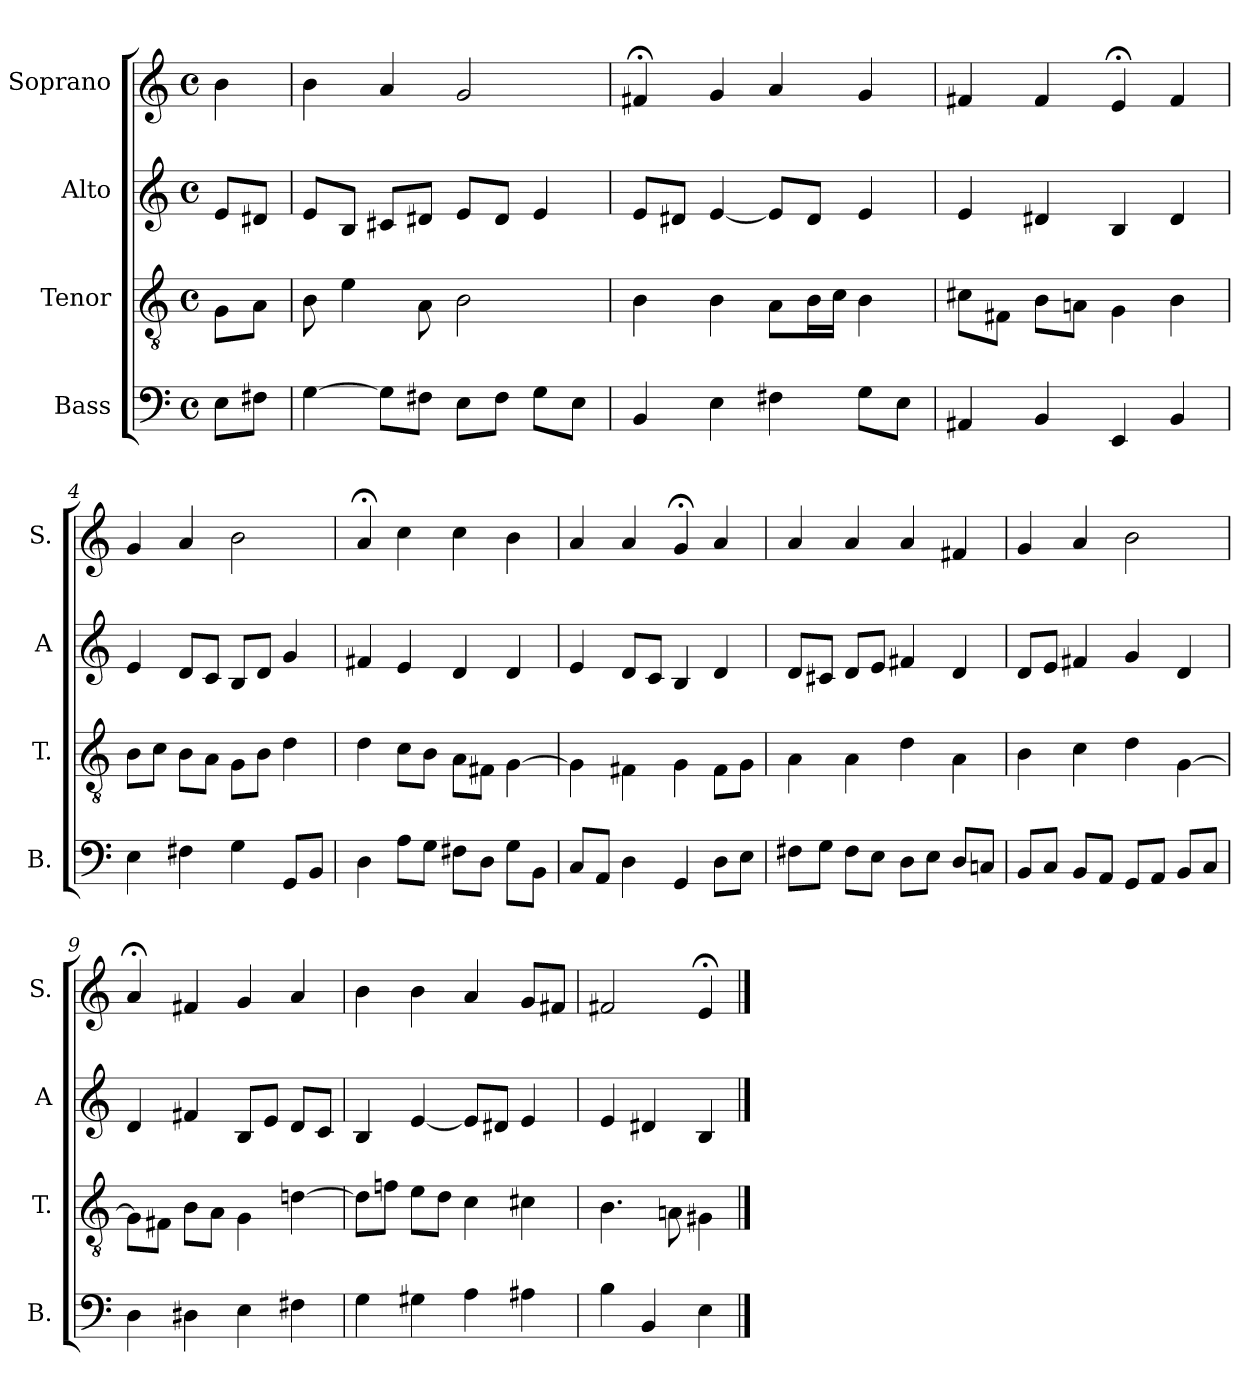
**kern	**kern	**kern	**kern
*part4	*part3	*part2	*part1
*staff4	*staff3	*staff2	*staff1
*I"Bass	*I"Tenor	*I"Alto	*I"Soprano
*I'B.	*I'T.	*I'A	*I'S.
*clefF4	*clefGv2	*clefG2	*clefG2
*M4/4	*M4/4	*M4/4	*M4/4
*met(c)	*met(c)	*met(c)	*met(c)
=	=	=	=
8E\L	8G\L	8e/L	4b\
8F#\J	8A\J	8d#/J	.
=1	=1	=1	=1
[4G\	8B\	8e/L	4b\
.	4e\	8B/J	.
8G\L]	.	8c#/L	4a/
8F#\J	8A\	8d#/J	.
8E\L	2B\	8e/L	2g/
8F#\J	.	8d#/J	.
8G\L	.	4e/	.
8E\J	.	.	.
=2	=2	=2	=2
4BB/	4B\	8e/L	4f#;</
.	.	8d#/J	.
4E\	4B\	[4e/	4g/
4F#\	8A\L	8e/L]	4a/
.	16B\L	8d#/J	.
.	16c\JJ	.	.
8G\L	4B\	4e/	4g/
8E\J	.	.	.
=3	=3	=3	=3
4AA#/	8c#\L	4e/	4f#/
.	8F#\J	.	.
4BB/	8B\L	4d#/	4f#/
.	8An\J	.	.
4EE/	4G\	4B/	4e;</
4BB/	4B\	4d#/	4f#/
!!LO:LB:g=z
=4	=4	=4	=4
4E\	8B\L	4e/	4g/
.	8c\J	.	.
4F#\	8B\L	8d/L	4a/
.	8A\J	8c/J	.
4G\	8G\L	8B/L	2b\
.	8B\J	8d/J	.
8GG/L	4d\	4g/	.
8BB/J	.	.	.
=5	=5	=5	=5
4D\	4d\	4f#/	4a;</
8A\L	8c\L	4e/	4cc\
8G\J	8B\J	.	.
8F#\L	8A\L	4d/	4cc\
8D\J	8F#\J	.	.
8G\L	[4G\	4d/	4b\
8BB\J	.	.	.
=6	=6	=6	=6
8C/L	4G\]	4e/	4a/
8AA/J	.	.	.
4D\	4F#\	8d/L	4a/
.	.	8c/J	.
4GG/	4G\	4B/	4g;</
8D\L	8F#\L	4d/	4a/
8E\J	8G\J	.	.
=7	=7	=7	=7
8F#\L	4A\	8d/L	4a/
8G\J	.	8c#/J	.
8F#\L	4A\	8d/L	4a/
8E\J	.	8e/J	.
8D\L	4d\	4f#/	4a/
8E\J	.	.	.
8D/L	4A\	4d/	4f#/
8Cn/J	.	.	.
!!LO:LB:g=z
=8	=8	=8	=8
8BB/L	4B\	8d/L	4g/
8C/J	.	8e/J	.
8BB/L	4c\	4f#/	4a/
8AA/J	.	.	.
8GG/L	4d\	4g/	2b\
8AA/J	.	.	.
8BB/L	[4G\	4d/	.
8C/J	.	.	.
=9	=9	=9	=9
4D\	8G\L]	4d/	4a;</
.	8F#\J	.	.
4D#\	8B\L	4f#/	4f#/
.	8A\J	.	.
4E\	4G\	8B/L	4g/
.	.	8e/J	.
4F#\	[4dn\	8d/L	4a/
.	.	8c/J	.
=10	=10	=10	=10
4G\	8d\L]	4B/	4b\
.	8fn\J	.	.
4G#\	8e\L	[4e/	4b\
.	8d\J	.	.
4A\	4c\	8e/L]	4a/
.	.	8d#/J	.
4A#\	4c#\	4e/	8g/L
.	.	.	8f#/J
=11	=11	=11	=11
4B\	4.B\	4e/	2f#/
4BB/	.	4d#/	.
.	8An\	.	.
4E\	4G#\	4B/	4e;</
==	==	==	==
*-	*-	*-	*-
